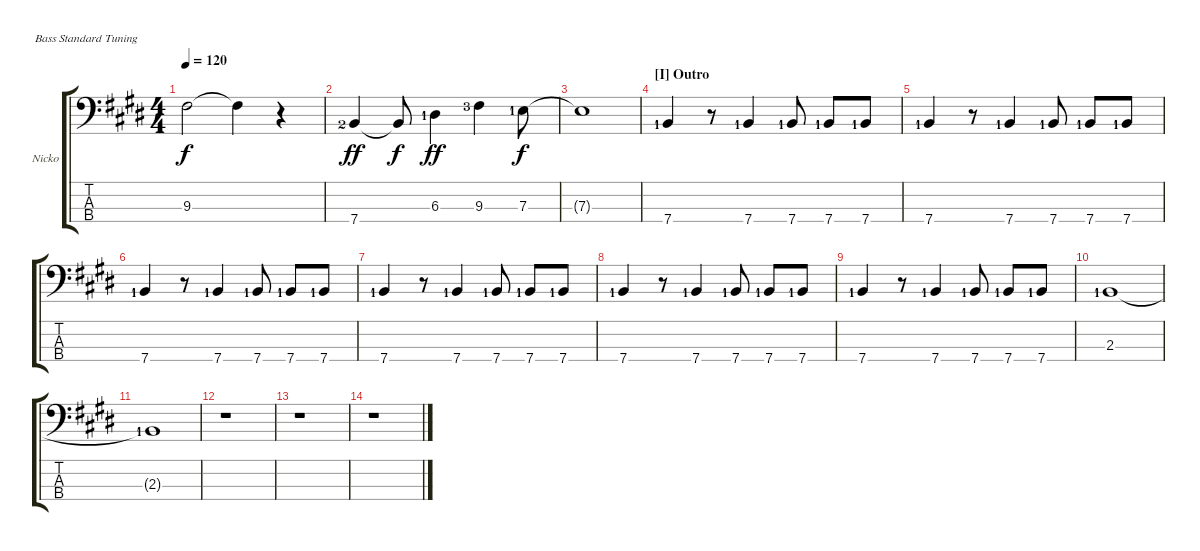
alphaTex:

\bracketExtendMode groupsimilarinstruments
\firstSystemTrackNameOrientation horizontal
\otherSystemsTrackNameOrientation horizontal
\track ("Electric Bass Guitar" "Nicko") {instrument electricbasspick}
\staff {score tabs}
\tuning (G2 D2 A1 E1)
\ts (4 4)
\tempo 120
\clef f4
\scale
0.533202
\ks e
9.3{t}.2{dy f} 9.3{t}.4 r.4 |
\scale
0.467037 7.4{lf 3}.4{dy ff} 7.4{t}.8{dy f} 6.3{lf 2}.4{dy ff} 9.3{lf 4}.4 7.3{lf 2}.8{dy f} |
\scale
0.533341 7.3{t}.1 |
\section ("I" "Outro")
\scale
0.46674 7.4{lf 2}.4 r.8 7.4{lf 2}.4 7.4{lf 2}.8 7.4{lf 2}.8 7.4{lf 2}.8 |
\scale
0.536024 7.4{lf 2}.4 r.8 7.4{lf 2}.4 7.4{lf 2}.8 7.4{lf 2}.8 7.4{lf 2}.8 |
\scale
0.463969 7.4{lf 2}.4 r.8 7.4{lf 2}.4 7.4{lf 2}.8 7.4{lf 2}.8 7.4{lf 2}.8 |
\scale
0.536024 7.4{lf 2}.4 r.8 7.4{lf 2}.4 7.4{lf 2}.8 7.4{lf 2}.8 7.4{lf 2}.8 |
\scale
0.463969 7.4{lf 2}.4 r.8 7.4{lf 2}.4 7.4{lf 2}.8 7.4{lf 2}.8 7.4{lf 2}.8 |
7.4{lf 2}.4 r.8 7.4{lf 2}.4 7.4{lf 2}.8 7.4{lf 2}.8 7.4{lf 2}.8 |
2.3{lf 2}.1 |
2.3{t lf 2}.1 |
r.1 |
r.1 |
r.1
